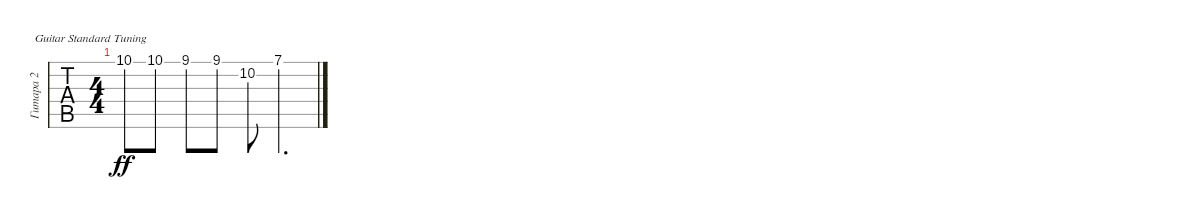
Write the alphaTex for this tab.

\bracketExtendMode groupsimilarinstruments
\multiTrackTrackNamePolicy hidden
\firstSystemTrackNameMode fullname
\otherSystemsTrackNameMode fullname
\otherSystemsTrackNameOrientation horizontal
\defaultBarNumberDisplay FirstOfSystem
\track ("Гитара 2" "S-Gt") {instrument acousticguitarsteel}
\staff {tabs}
\tuning (E4 B3 G3 D3 A2 E2)
\ts (4 4)
\tempo (170 hide)
\clef g2
\ks bminor
10.1.8{dy ff} 10.1.8 9.1.8 9.1.8 10.2.8 7.1.4{d}
